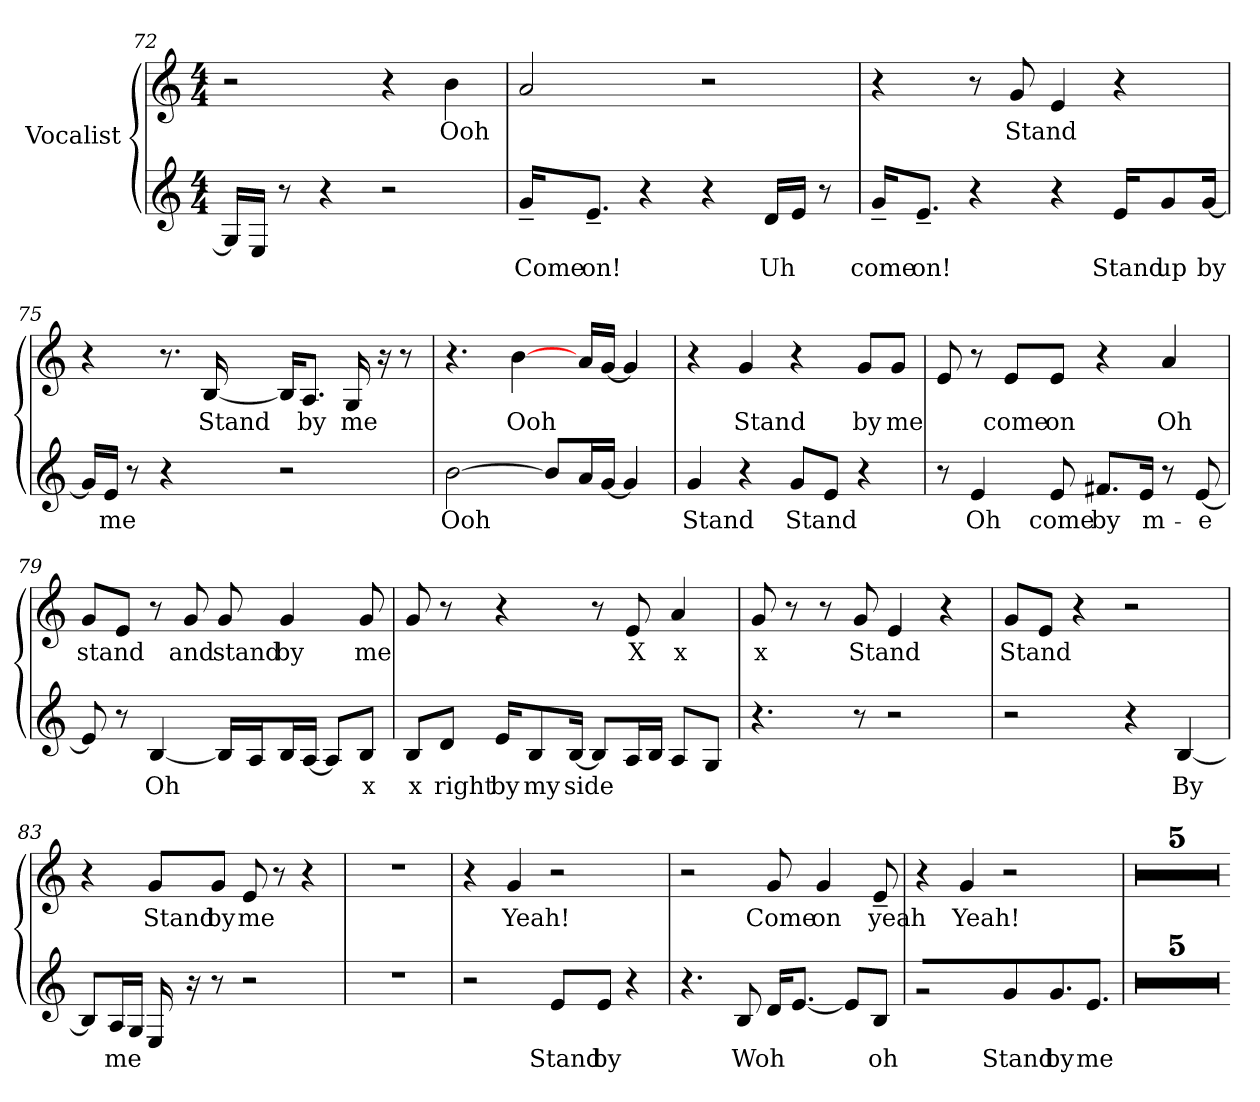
**kern	**text	**kern	**text
*part1	*part1	*part1	*part1
*staff2	*staff2	*staff1	*staff1
*I"Vocalist	*	*	*
*clefG2	*	*clefG2	*
*M4/4	*	*M4/4	*
=72	=72	=72	=72
16G/LL]	_	2r	.
16E/JJ	_	.	.
8r	.	.	.
4r	.	.	.
2r	.	4r	.
.	.	4b	Ooh
=73	=73	=73	=73
16g~/KL	Come	2a	_
8.e~/J	on!	.	.
4r	.	.	.
4r	.	2r	.
16d/LL	Uh	.	.
16e/JJ	_	.	.
8r	.	.	.
=74	=74	=74	=74
16g~/KL	come	4r	.
8.e~/J	on!	.	.
4r	.	8r	.
.	.	8g	Stand
4r	.	4e	_
16e/KL	Stand	4r	.
8g/	up	.	.
[16g/Jk	by	.	.
=75	=75	=75	=75
16g/LL]	_	4r	.
16e/JJ	me	.	.
8r	.	.	.
4r	.	8.r	.
.	.	[16B	Stand
2r	.	16B/KL]	_
.	.	8.A/J	by
.	.	16G	me
.	.	16r	.
.	.	8r	.
=76	=76	=76	=76
[2b	Ooh	4.r	.
.	.	[4b	Ooh
8b/L]	_	.	.
16a/L	_	16a/LL	_
[16g/JJ	_	[16g/JJ	_
4g]	_	4g]	_
=77	=77	=77	=77
4g	Stand	4r	.
4r	.	4g	Stand
8g/L	Stand	4r	.
8e/J	_	.	.
4r	.	8g/L	by
.	.	8g/J	me
=78	=78	=78	=78
8r	.	8e	_
4e	Oh	8r	.
.	.	8e/L	come
8e	come	8e/J	on
8.f#X/L	by	4r	.
16e/Jk	m-	.	.
8r	.	4a	Oh
[8e	-e	.	.
=79	=79	=79	=79
8e]	_	8g/L	stand
8r	.	8e/J	_
[4B	Oh	8r	.
.	.	8g	and
16B/LL]	_	8g	stand
16A/J	_	.	.
16B/L	_	4g	by
[16A/JJ	_	.	.
8A/L]	_	.	.
8B/J	x	8g	me
=80	=80	=80	=80
8B/L	x	8g	_
8d/J	right	8r	.
16e/KL	by	4r	.
8B/	my	.	.
[16B/Jk	side	.	.
8B/L]	_	8r	.
16A/L	_	8e	X
16B/JJ	_	.	.
8A/L	_	4a	x
8G/J	_	.	.
=81	=81	=81	=81
4.r	.	8g	x
.	.	8r	.
.	.	8r	.
8r	.	8g	Stand
2r	.	4e	_
.	.	4r	.
=82	=82	=82	=82
2r	.	8g/L	Stand
.	.	8e/J	_
.	.	4r	.
4r	.	2r	.
[4B	By	.	.
=83	=83	=83	=83
8B/L]	_	4r	.
16A/L	me	.	.
16G/JJ	_	.	.
16E	_	8g/L	Stand
16r	.	.	.
8r	.	8g/J	by
2r	.	8e	me
.	.	8r	.
.	.	4r	.
=84	=84	=84	=84
1r	.	1r	.
=85	=85	=85	=85
2r	.	4r	.
.	.	4g	Yeah!
8e/L	Stand	2r	.
8e/J	by	.	.
4r	.	.	.
=86	=86	=86	=86
4.r	.	2r	.
8B	Woh	.	.
16d/KL	_	8g	Come
[8.e/J	_	.	.
.	.	4g	on
8e/L]	_	.	.
8B/J	oh	8e~	yeah
=87	=87	=87	=87
2r	.	4r	.
.	.	4g	Yeah!
8g/L	Stand	2r	.
8.g/J	by	.	.
8.eJ	me	.	.
=88	=88	=88	=88
1r	.	1r	.
=89	=89	=89	=89
1r	.	1r	.
=90	=90	=90	=90
1r	.	1r	.
=91	=91	=91	=91
1r	.	1r	.
=92	=92	=92	=92
1r	.	1r	.
=-	=-	=-	=-
*-	*-	*-	*-
